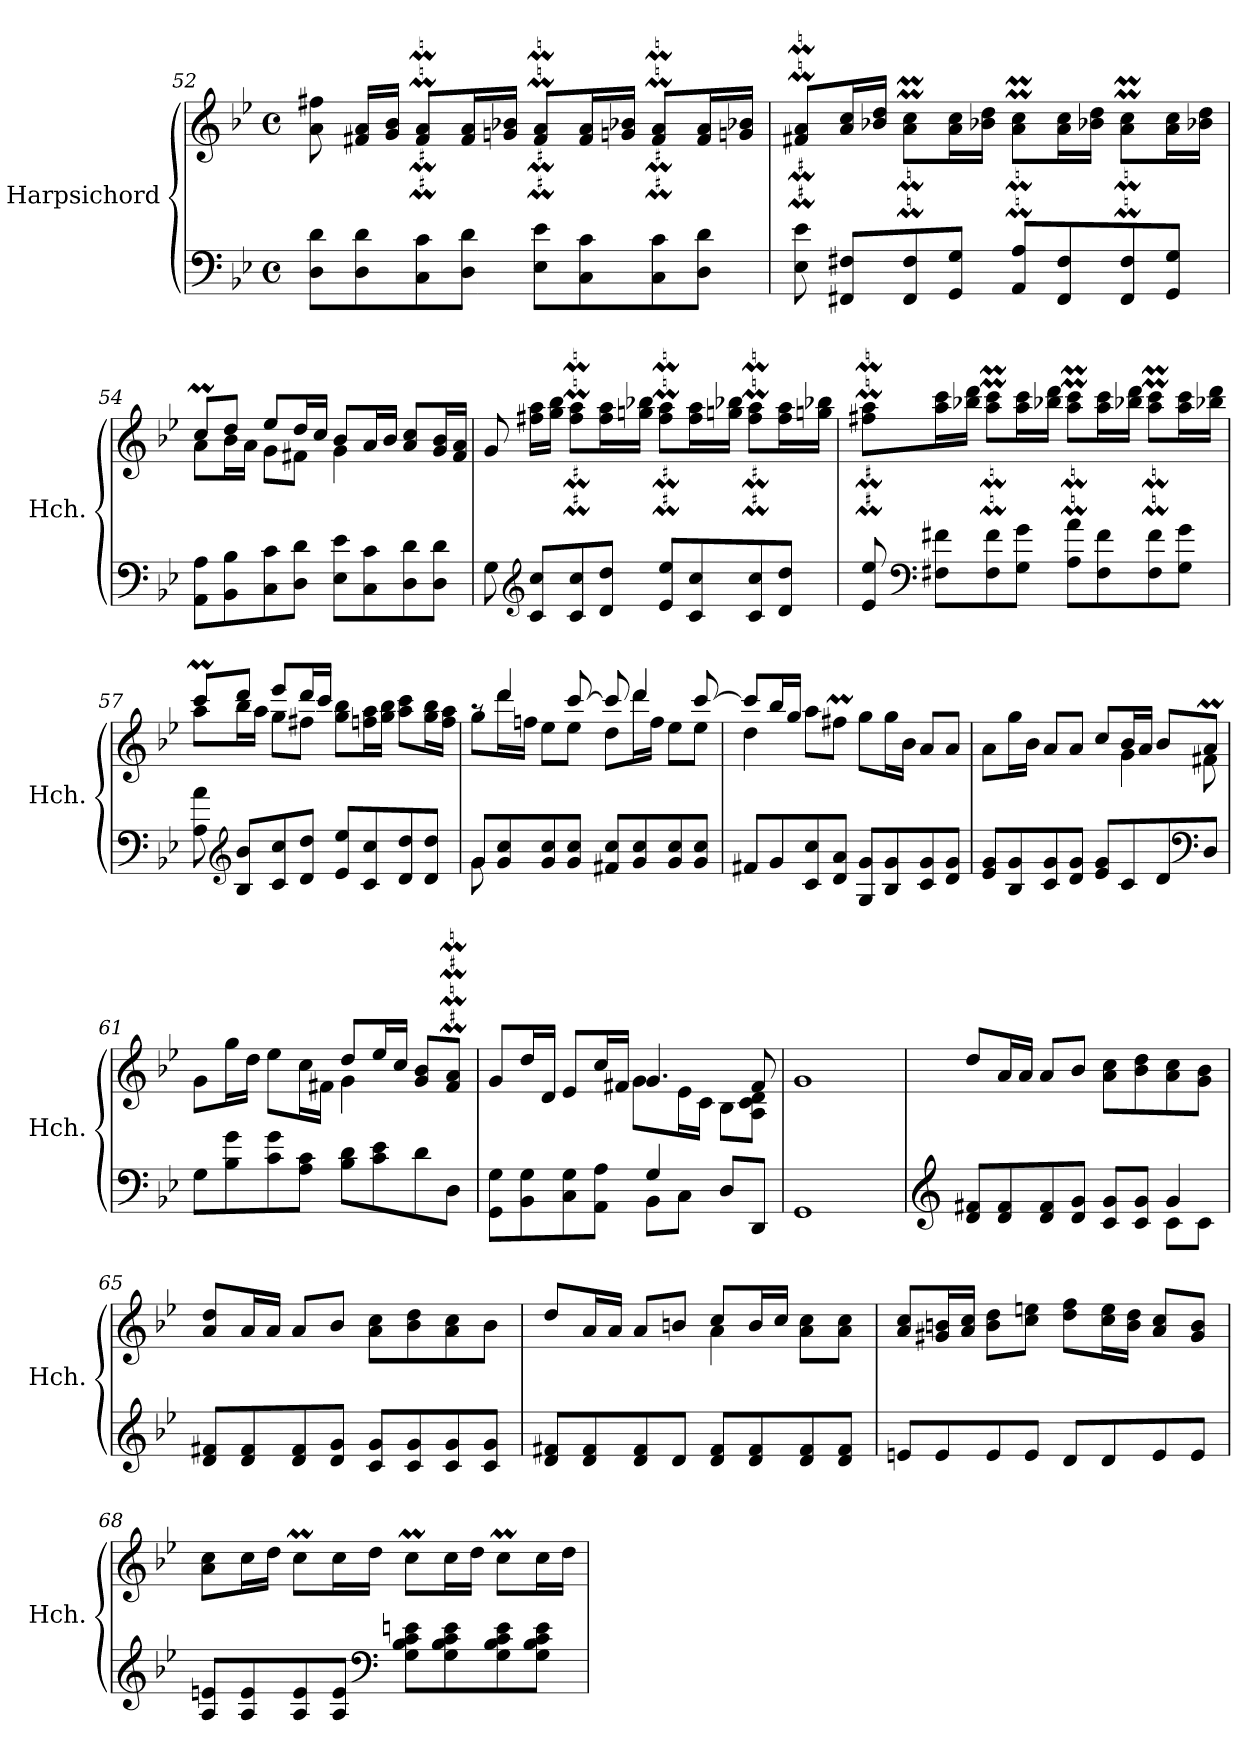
**kern	**kern
*part1	*part1
*staff2	*staff1
*I"Harpsichord	*
*I'Hch.	*
*clefF4	*clefG2
*k[b-e-]	*k[b-e-]
*M4/4	*M4/4
*met(c)	*met(c)
=52	=52
8D\ 8d\L	8a\ 8ff#X\
8D\ 8d\	16f#X/ 16a/LL
.	16g/ 16b-/JJ
8C\ 8c\	8f#/M 8a/ML
8D\ 8d\J	16f#/ 16a/L
.	16g/ 16b-/JJ
8E-\ 8e-\L	8f#/M 8a/ML
8C\ 8c\	16f#/ 16a/L
.	16g/ 16b-/JJ
8C\ 8c\	8f#/M 8a/ML
8D\ 8d\J	16f#/ 16a/L
.	16g/ 16b-/JJ
!!LO:PB:g=z
=53	=53
8E-\ 8e-\	8f#X/M 8a/ML
8FF#X/ 8F#X/L	16a/ 16cc/L
.	16b-/ 16dd/JJ
8FF#/ 8F#/	8a\M 8cc\ML
8GG/ 8G/J	16a\ 16cc\L
.	16b-\ 16dd\JJ
8AA/ 8A/L	8a\M 8cc\ML
8FF#/ 8F#/	16a\ 16cc\L
.	16b-\ 16dd\JJ
8FF#/ 8F#/	8a\M 8cc\ML
8GG/ 8G/J	16a\ 16cc\L
.	16b-\ 16dd\JJ
=54	=54
*	*^
8AA\ 8A\L	8ccM/L	8a\L
8BB-\ 8B-\	8dd/J	16b-\L
.	.	16a\JJ
8C\ 8c\	8ee-/L	8g\L
8D\ 8d\J	16dd/L	8f#X\J
.	16cc/JJ	.
8E-\ 8e-\L	8b-/L	4g\
8C\ 8c\	16a/L	.
.	16b-/JJ	.
8D\ 8d\	8a/ 8cc/L	4ryy
8D\ 8d\J	16g/ 16b-/L	.
.	16f#/ 16a/JJ	.
*	*v	*v
=55	=55
8G\	8g/
*clefG2	*
8c/ 8cc/L	16ff#X\ 16aa\LL
.	16gg\ 16bb-\JJ
8c/ 8cc/	8ff#\M 8aa\ML
8d/ 8dd/J	16ff#\ 16aa\L
.	16gg\ 16bb-\JJ
8e-/ 8ee-/L	8ff#\M 8aa\ML
8c/ 8cc/	16ff#\ 16aa\L
.	16gg\ 16bb-\JJ
8c/ 8cc/	8ff#\M 8aa\ML
8d/ 8dd/J	16ff#\ 16aa\L
.	16gg\ 16bb-\JJ
!!LO:LB:g=z
=56	=56
8e-/ 8ee-/	8ff#X\M 8aa\ML
*clefF4	*
8F#X\ 8f#X\L	16aa\ 16ccc\L
.	16bb-\ 16ddd\JJ
8F#\ 8f#\	8aa\M 8ccc\ML
8G\ 8g\J	16aa\ 16ccc\L
.	16bb-\ 16ddd\JJ
8A\ 8a\L	8aa\M 8ccc\ML
8F#\ 8f#\	16aa\ 16ccc\L
.	16bb-\ 16ddd\JJ
8F#\ 8f#\	8aa\M 8ccc\ML
8G\ 8g\J	16aa\ 16ccc\L
.	16bb-\ 16ddd\JJ
=57	=57
*	*^
8A\ 8a\	8cccM/L	8aa\L
*clefG2	*	*
8B-/ 8b-/L	8ddd/J	16bb-\L
.	.	16aa\JJ
8c/ 8cc/	8eee-/L	8gg\L
8d/ 8dd/J	16ddd/L	8ff#X\J
.	16ccc/JJ	.
8e-/ 8ee-/L	8gg\ 8bb-\L	2ryy
8c/ 8cc/	16ffn\ 16aa\L	.
.	16gg\ 16bb-\JJ	.
8d/ 8dd/	8aa\ 8ccc\L	.
8d/ 8dd/J	16gg\ 16bb-\L	.
.	16ff\ 16aa\JJ	.
!!LO:LB:g=z	!!
=58	=58	=58
*^	*	*
8g/L	8g\	8raa	8gg\L
8g/ 8cc/	2..ryy	4ddd/	16ddd\L
.	.	.	16ffn\JJ
8g/ 8cc/	.	.	8ee-\L
8g/ 8cc/J	.	[8ccc/	8ee-\J
8f#X/ 8cc/L	.	8ccc/]	8dd\L
8g/ 8cc/	.	4ddd/	16ddd\L
.	.	.	16ff\JJ
8g/ 8cc/	.	.	8ee-\L
8g/ 8cc/J	.	[8ccc/	8ee-\J
*v	*v	*	*
=59	=59	=59
8f#X/L	8ccc/L]	4dd\
8g/	16bb-/L	.
.	16gg/JJ	.
8c/ 8cc/	8aa\L	2.ryy
8d/ 8a/J	8ff#Xm\J	.
8G/ 8g/L	8gg\L	.
8B-/ 8g/	16gg\L	.
.	16b-\JJ	.
8c/ 8g/	8a/L	.
8d/ 8g/J	8a/J	.
=60	=60	=60
8e-/ 8g/L	8a\L	8ryy
*	*v	*v
8B-/ 8g/	16gg\L
.	16b-\JJ
8c/ 8g/	8a/L
8d/ 8g/J	8a/J
8e-/ 8g/L	8cc/L
*	*^
8c/	16b-/L	4g\
.	16a/JJ	.
8d/	8b-/L	.
*clefF4	*	*
8D/J	8am/J	8f#X\
!!LO:LB:g=z	!!
=61	=61	=61
8G\L	8g\L	2ryy
8B-\ 8g\	16gg\L	.
.	16dd\JJ	.
8c\ 8g\	8ee-\L	.
8A\ 8c\J	16cc\L	.
.	16f#X\JJ	.
8B-\ 8d\L	8dd/L	4g\
8c\ 8e-\	16ee-/L	.
.	16cc/JJ	.
8d\	8g/ 8b-/L	4ryy
8D\J	8f#/M 8a/MJ	.
=62	=62	=62
*^	*	*
8GG\ 8G\L	2ryy	8g/L	2ryy
8BB-\ 8G\	.	16dd/L	.
.	.	16d/JJ	.
8C\ 8G\	.	8e-/L	.
8AA\ 8A\J	.	16cc/L	.
.	.	16f#X/JJ	.
4G/	8BB-\L	4.g/	8g\L
.	8C\J	.	16e-\L
.	.	.	16c\JJ
8D/L	4ryy	.	8B-\L
8DD/J	.	8f#/	8A\ 8c\ 8d\J
*v	*v	*	*
*	*v	*v
=63	=63
1GG	1g
=64	=64
*clefG2	*
*^	*
8d/ 8f#X/L	2.ryy	8dd/L
8d/ 8f#/	.	16a/L
.	.	16a/JJ
8d/ 8f#/	.	8a/L
8d/ 8g/J	.	8b-/J
8c/ 8g/L	.	8a\ 8cc\L
8c/ 8g/J	.	8b-\ 8dd\
4g/	8c\L	8a\ 8cc\
.	8c\J	8g\ 8b-\J
*v	*v	*
!!LO:LB:g=z
=65	=65
8d/ 8f#X/L	8a/ 8dd/L
8d/ 8f#/	16a/L
.	16a/JJ
8d/ 8f#/	8a/L
8d/ 8g/J	8b-/J
8c/ 8g/L	8a\ 8cc\L
8c/ 8g/	8b-\ 8dd\
8c/ 8g/	8a\ 8cc\
8c/ 8g/J	8b-\J
=66	=66
*	*^
8d/ 8f#X/L	8dd/L	2ryy
8d/ 8f#/	16a/L	.
.	16a/JJ	.
8d/ 8f#/	8a/L	.
8d/J	8bn/J	.
8d/ 8f#/L	8cc/L	4a\
8d/ 8f#/	16b/L	.
.	16cc/JJ	.
8d/ 8f#/	8a\ 8cc\L	4ryy
8d/ 8f#/J	8a\ 8cc\J	.
*	*v	*v
=67	=67
8en/L	8a/ 8cc/L
8e/	16g#X/ 16bn/L
.	16a/ 16cc/JJ
8e/	8b\ 8dd\L
8e/J	8cc\ 8een\J
8d/L	8dd\ 8ff\L
8d/	16cc\ 16ee\L
.	16b\ 16dd\JJ
8e/	8a/ 8cc/L
8e/J	8g#/ 8b/J
!!LO:PB:g=z
=68	=68
8A/ 8en/L	8a\ 8cc\L
8A/ 8e/	16cc\L
.	16dd\JJ
8A/ 8e/	8ccM\L
8A/ 8e/J	16cc\L
.	16dd\JJ
*clefF4	*
8G\ 8B-\ 8c\ 8en\L	8ccM\L
8G\ 8B-\ 8c\ 8e\	16cc\L
.	16dd\JJ
8G\ 8B-\ 8c\ 8e\	8ccM\L
8G\ 8B-\ 8c\ 8e\J	16cc\L
.	16dd\JJ
=	=
*-	*-
